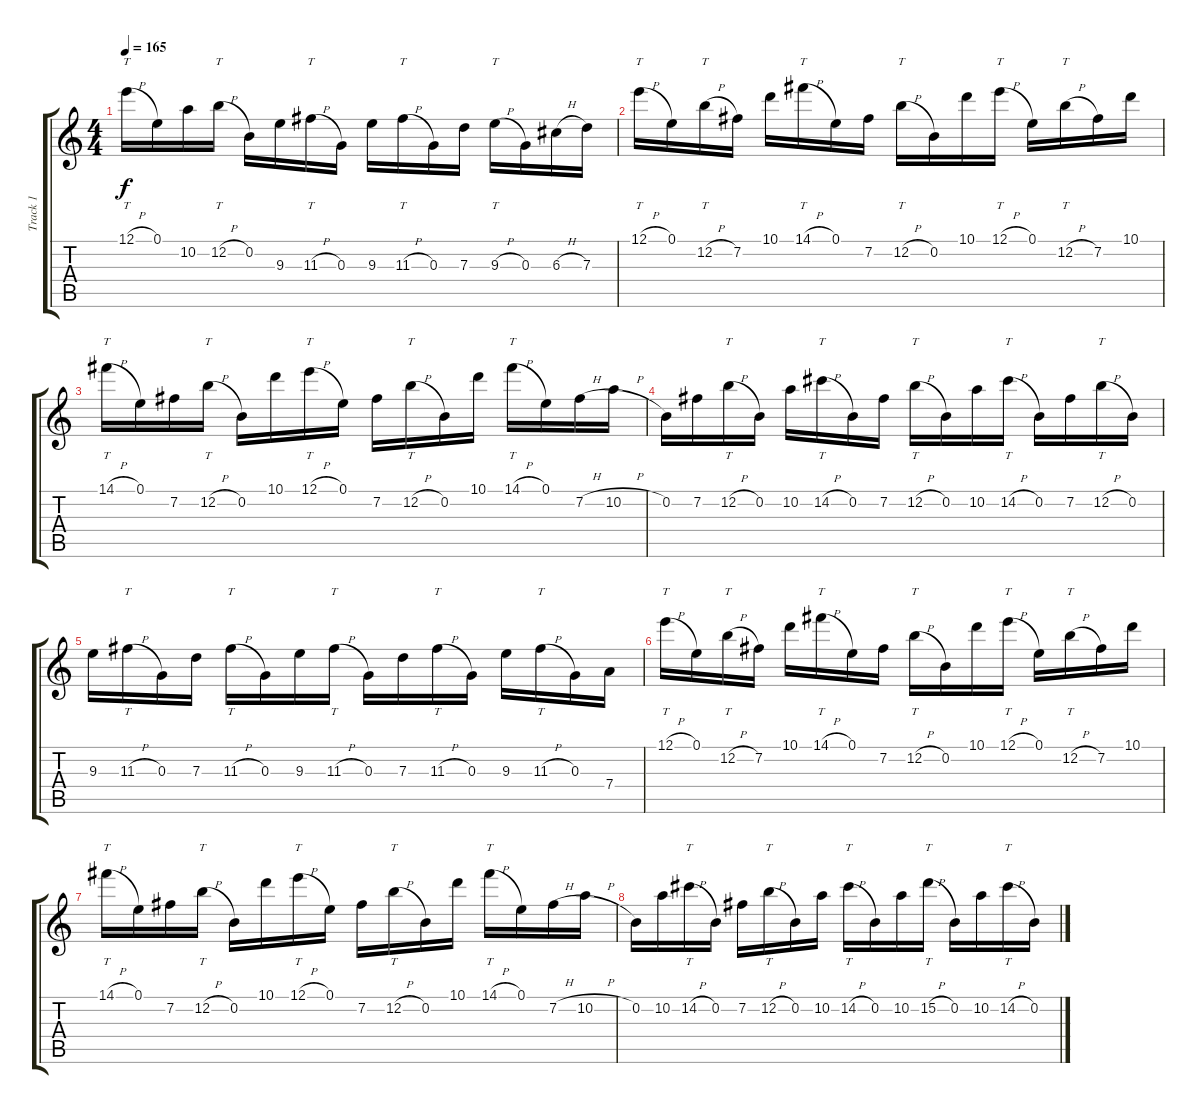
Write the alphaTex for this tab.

\track ("Track 1" "Track 1") {instrument overdrivenguitar}
\staff {score tabs}
\tuning (E4 B3 G3 D3 A2 E2) {hide}
\ts (4 4)
\tempo 165
\clef g2
\ks c
12.1{h}.16{tt dy f} 0.1.16 10.2.16 12.2{h}.16{tt} 0.2.16 9.3.16 11.3{h}.16{tt} 0.3.16 9.3.16 11.3{h}.16{tt} 0.3.16 7.3.16 9.3{h}.16{tt} 0.3.16 6.3{h}.16 7.3.16 |
12.1{h}.16{tt} 0.1.16 12.2{h}.16{tt} 7.2.16 10.1.16 14.1{h}.16{tt} 0.1.16 7.2.16 12.2{h}.16{tt} 0.2.16 10.1.16 12.1{h}.16{tt} 0.1.16 12.2{h}.16{tt} 7.2.16 10.1.16 |
14.1{h}.16{tt} 0.1.16 7.2.16 12.2{h}.16{tt} 0.2.16 10.1.16 12.1{h}.16{tt} 0.1.16 7.2.16 12.2{h}.16{tt} 0.2.16 10.1.16 14.1{h}.16{tt} 0.1.16 7.2{h}.16 10.2{h}.16 |
0.2.16 7.2.16 12.2{h}.16{tt} 0.2.16 10.2.16 14.2{h}.16{tt} 0.2.16 7.2.16 12.2{h}.16{tt} 0.2.16 10.2.16 14.2{h}.16{tt} 0.2.16 7.2.16 12.2{h}.16{tt} 0.2.16 |
9.3.16 11.3{h}.16{tt} 0.3.16 7.3.16 11.3{h}.16{tt} 0.3.16 9.3.16 11.3{h}.16{tt} 0.3.16 7.3.16 11.3{h}.16{tt} 0.3.16 9.3.16 11.3{h}.16{tt} 0.3.16 7.4.16 |
12.1{h}.16{tt} 0.1.16 12.2{h}.16{tt} 7.2.16 10.1.16 14.1{h}.16{tt} 0.1.16 7.2.16 12.2{h}.16{tt} 0.2.16 10.1.16 12.1{h}.16{tt} 0.1.16 12.2{h}.16{tt} 7.2.16 10.1.16 |
14.1{h}.16{tt} 0.1.16 7.2.16 12.2{h}.16{tt} 0.2.16 10.1.16 12.1{h}.16{tt} 0.1.16 7.2.16 12.2{h}.16{tt} 0.2.16 10.1.16 14.1{h}.16{tt} 0.1.16 7.2{h}.16 10.2{h}.16 |
0.2.16 10.2.16 14.2{h}.16{tt} 0.2.16 7.2.16 12.2{h}.16{tt} 0.2.16 10.2.16 14.2{h}.16{tt} 0.2.16 10.2.16 15.2{h}.16{tt} 0.2.16 10.2.16 14.2{h}.16{tt} 0.2.16
